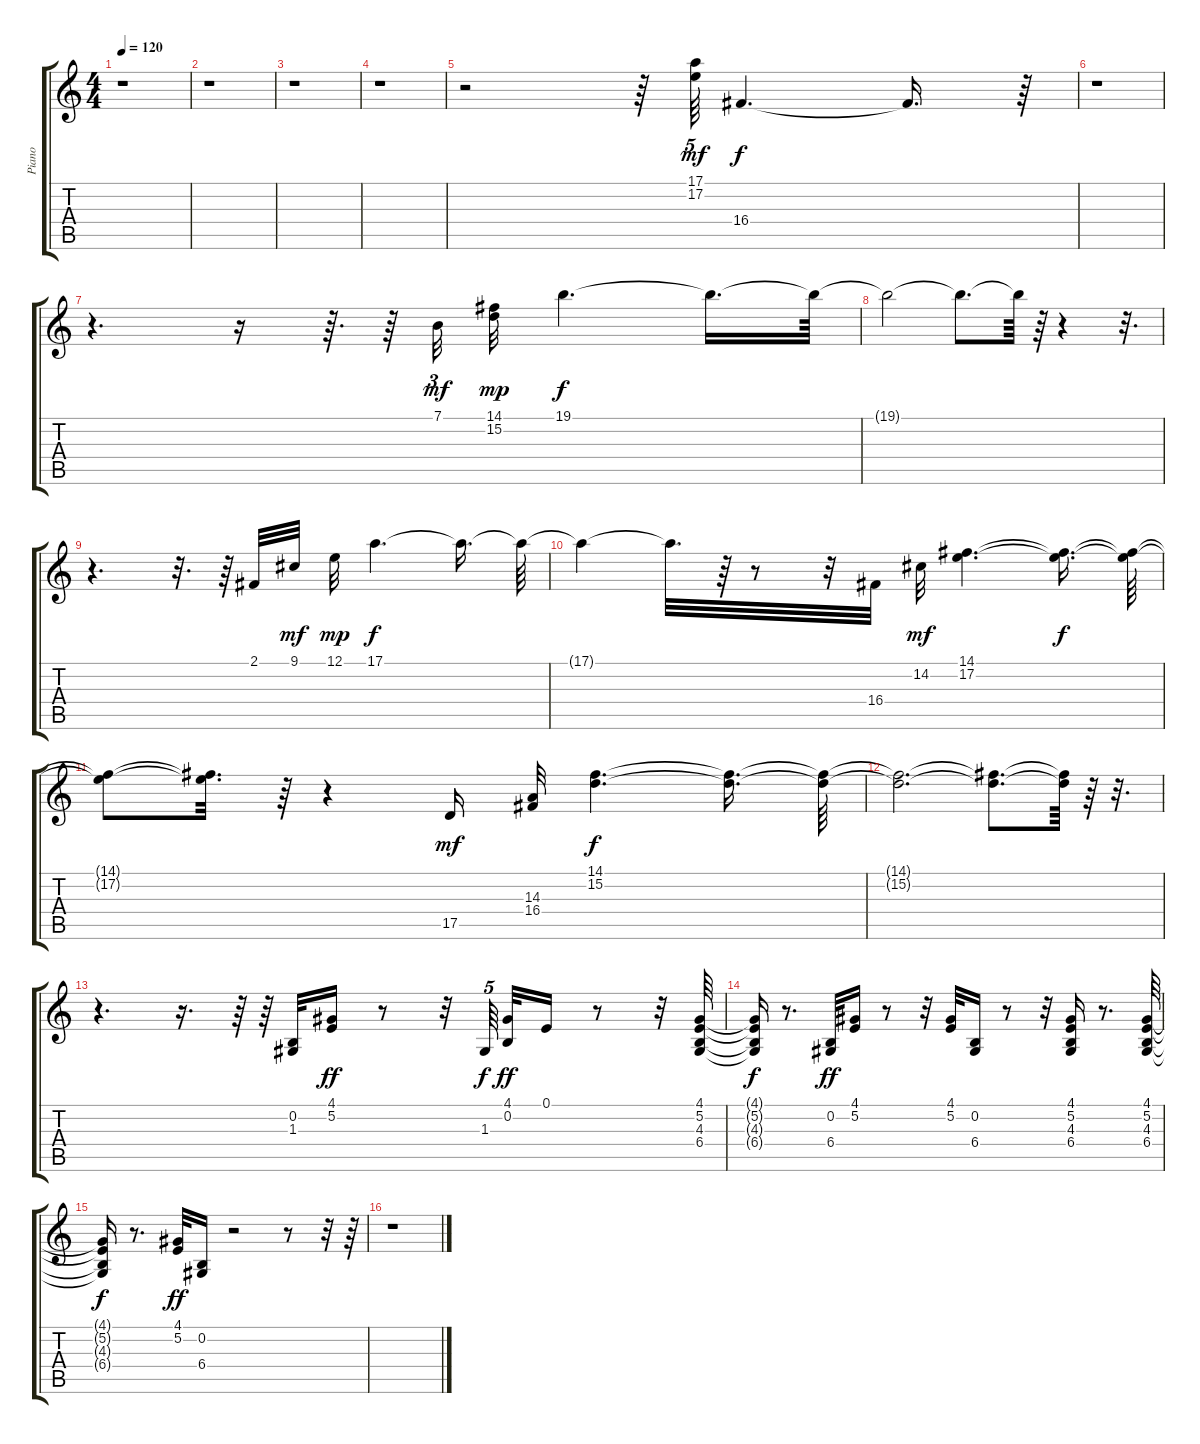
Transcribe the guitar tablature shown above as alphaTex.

\track ("Piano" "Piano") {instrument acousticgrandpiano}
\staff {score tabs}
\tuning (E4 B3 G3 D3 A2 E2) {hide}
\ts (4 4)
\tempo 120
\clef g2
\ks c
r.1{dy f} |
r.1 |
r.1 |
r.1 |
r.2 r.64 (17.1 17.2).64{tu (5 4) dy mf} 16.4.4{d dy f} 16.4{t}.16{d} r.64 |
r.1 |
r.4{d} r.16 r.64{d} r.64 7.1.32{tu (3 2) dy mf} (14.1 15.2).32{dy mp} 19.1.4{d dy f} 19.1{t}.16{d} 19.1{t}.64 |
19.1{t}.2 19.1{t}.8{d} 19.1{t}.64 r.64 r.4 r.32{d} |
r.4{d} r.32{d} r.64 2.1.32 9.1.32{dy mf} 12.1.32{dy mp} 17.1.4{d dy f} 17.1{t}.16{d} 17.1{t}.64 |
17.1{t}.4 17.1{t}.32{d} r.64 r.8 r.32 16.4.32 14.2.32{dy mf} (14.1 17.2).4{d} (14.1{t} 17.2{t}).16{d dy f} (14.1{t} 17.2{t}).64 |
(14.1{t} 17.2{t}).8 (14.1{t} 17.2{t}).32{d} r.64 r.4 17.5.16{dy mf} (14.3 16.4).32 (14.1 15.2).4{d dy f} (14.1{t} 15.2{t}).16{d} (14.1{t} 15.2{t}).64 |
(14.1{t} 15.2{t}).2{d} (14.1{t} 15.2{t}).8{d} (14.1{t} 15.2{t}).64 r.64 r.32{d} |
r.4{d} r.16{d} r.64 r.64 (0.2 1.3).32 (4.1 5.2).16{dy ff} r.8 r.32 1.3.64{tu (5 4) dy f beam splitsecondary} (4.1 0.2).32{dy ff} 0.1.16 r.8 r.32 (4.1 5.2 4.3 6.4).64 |
(4.1{t} 5.2{t} 4.3{t} 6.4{t}).16{dy f} r.8{d} (0.2 6.4).32{dy ff} (4.1 5.2).16 r.8 r.32 (4.1 5.2).32 (0.2 6.4).16 r.8 r.32 (4.1 5.2 4.3 6.4).16 r.8{d} (4.1 5.2 4.3 6.4).64 |
(4.1{t} 5.2{t} 4.3{t} 6.4{t}).16{dy f} r.8{d} (4.1 5.2).32{dy ff} (0.2 6.4).16 r.2 r.8 r.32 r.64 |
r.1
